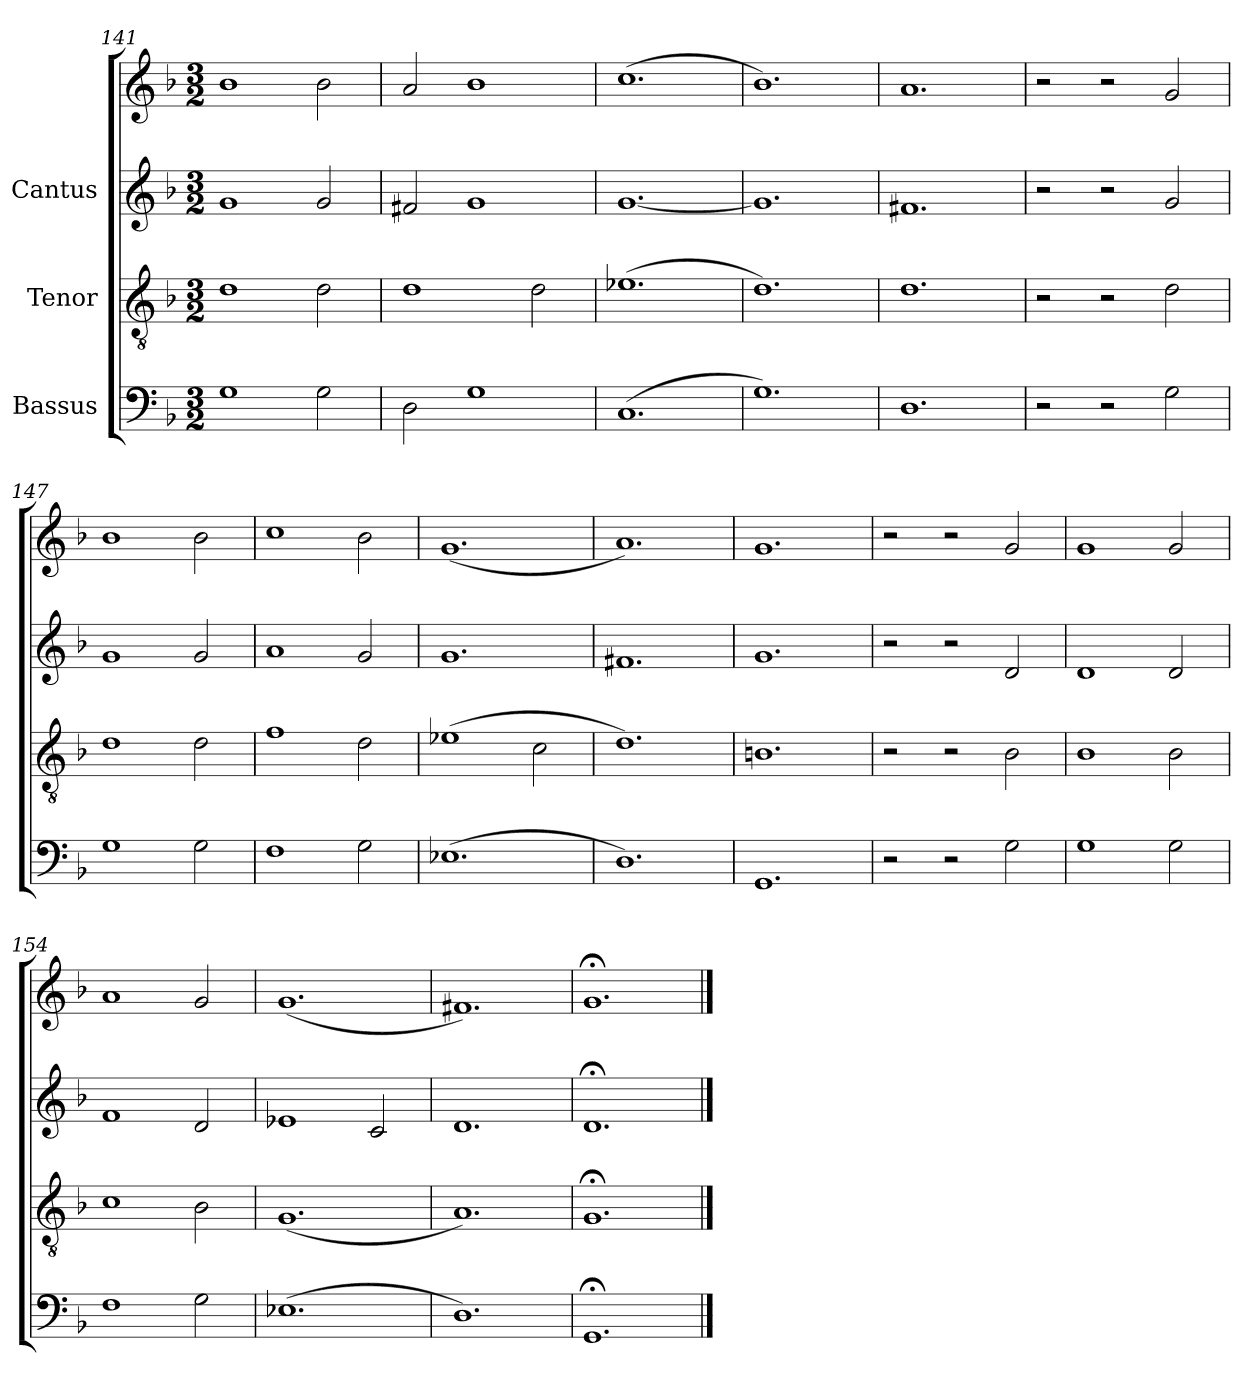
**kern	**kern	**kern	**kern
*part3	*part2	*part1	*part1
*staff4	*staff3	*staff2	*staff1
*I"Bassus	*I"Tenor	*I"Cantus	*
!!LO:PB:g=z
*clefF4	*clefGv2	*clefG2	*clefG2
*k[b-]	*k[b-]	*k[b-]	*k[b-]
*F:	*F:	*F:	*F:
*M3/2	*M3/2	*M3/2	*M3/2
=141	=141	=141	=141
1G	1d	1g	1b-
2G\	2d\	2g/	2b-\
=142	=142	=142	=142
2D\	1d	2f#X/	2a/
1G	.	1g	1b-
.	2d\	.	.
=143	=143	=143	=143
(<1.C	(>1.e-X	[<1.g	(>1.cc
=144	=144	=144	=144
1.G)	1.d)	1.g]	1.b-)
=145	=145	=145	=145
1.D	1.d	1.f#X	1.a
=146	=146	=146	=146
2r	2r	2r	2r
2r	2r	2r	2r
2G\	2d\	2g/	2g/
=147	=147	=147	=147
1G	1d	1g	1b-
2G\	2d\	2g/	2b-\
!!LO:LB:g=z
=148	=148	=148	=148
1F	1f	1a	1cc
2G\	2d\	2g/	2b-\
=149	=149	=149	=149
(>1.E-X	(>1e-X	1.g	(<1.g
.	2c\	.	.
=150	=150	=150	=150
1.D)	1.d)	1.f#X	1.a)
=151	=151	=151	=151
1.GG	1.Bn	1.g	1.g
=152	=152	=152	=152
2r	2r	2r	2r
2r	2r	2r	2r
2G\	2B-\	2d/	2g/
=153	=153	=153	=153
1G	1B-	1d	1g
2G\	2B-\	2d/	2g/
=154	=154	=154	=154
1F	1c	1f	1a
2G\	2B-\	2d/	2g/
!!LO:LB:g=z
=155	=155	=155	=155
(>1.E-X	(<1.G	1e-X	(<1.g
.	.	2c/	.
=156	=156	=156	=156
1.D)	1.A)	1.d	1.f#X)
=157	=157	=157	=157
1.GG;<	1.G;<	1.d;<	1.g;<
==	==	==	==
*-	*-	*-	*-
